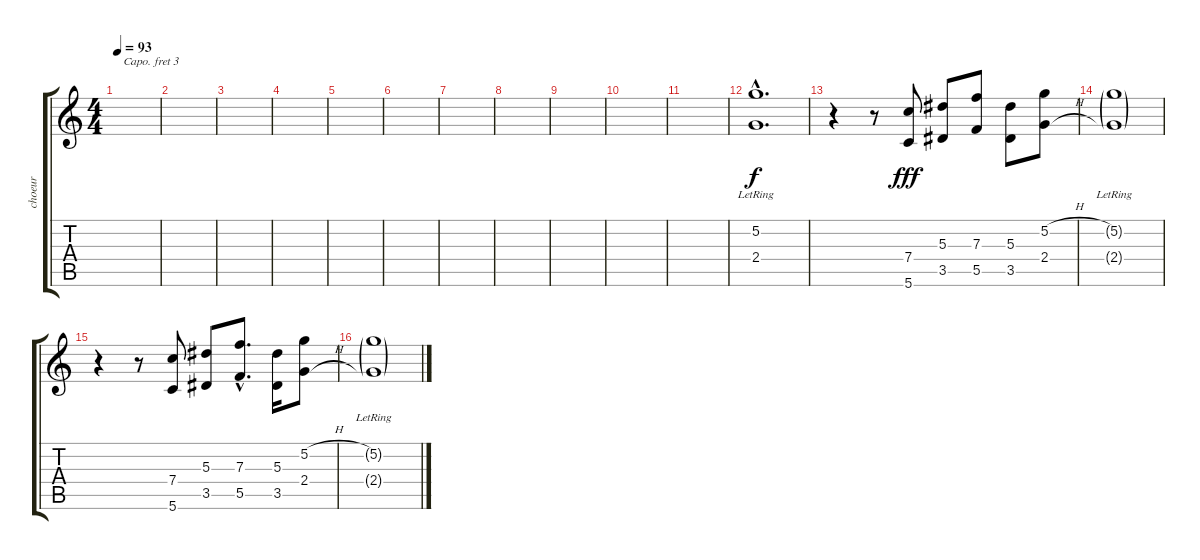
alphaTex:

\track ("choeur" "choeur") {instrument acousticguitarsteel}
\staff {score tabs}
\capo 3
\tuning (E4 B3 G3 D3 A2 E2) {hide}
\ts (4 4)
\tempo 93
\clef g2
\ks c
|
|
|
|
|
|
|
|
|
|
|
(5.2{hac lr} 2.4{hac lr}).1{d instrument voiceoohs} |
r.4 r.8 (7.4 5.6).8{dy fff} (5.3 3.5).8 (7.3 5.5).8 (5.3 3.5).8 (5.2{h} 2.4{h}).8 |
(5.2{g lr} 2.4{g lr}).1 |
r.4 r.8 (7.4 5.6).8 (5.3 3.5).8 (7.3{hac} 5.5{hac}).8{d} (5.3 3.5).16 (5.2{h} 2.4{h}).8 |
(5.2{g} 2.4{g lr}).1
